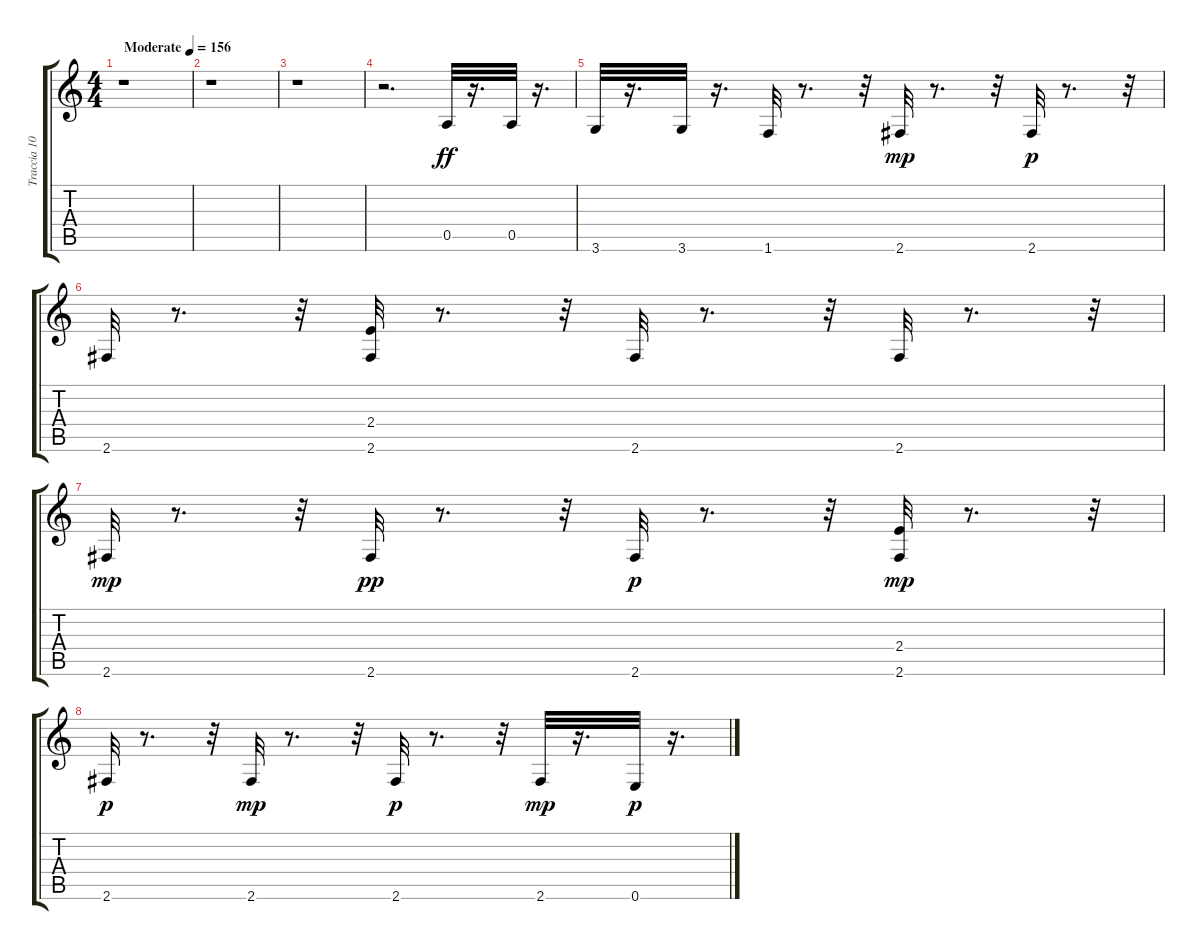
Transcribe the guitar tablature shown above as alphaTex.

\track ("Traccia 10" "Traccia 10") {instrument acousticbass}
\staff {score tabs}
\tuning (E4 B3 G3 D3 A2 E2) {hide}
\ts (4 4)
\tempo (156 "Moderate")
\clef g2
\ks c
r.1{dy ff instrument acousticbass} |
r.1 |
r.1 |
r.2{d} 0.5.32 r.16{d} 0.5.32 r.16{d} |
3.6.32 r.16{d} 3.6.32 r.16{d} 1.6.32 r.8{d} r.32 2.6.32{dy mp} r.8{d} r.32 2.6.32{dy p} r.8{d} r.32 |
2.6.32 r.8{d} r.32 (2.4 2.6).32 r.8{d} r.32 2.6.32 r.8{d} r.32 2.6.32 r.8{d} r.32 |
2.6.32{dy mp} r.8{d} r.32 2.6.32{dy pp} r.8{d} r.32 2.6.32{dy p} r.8{d} r.32 (2.4 2.6).32{dy mp} r.8{d} r.32 |
2.6.32{dy p} r.8{d} r.32 2.6.32{dy mp} r.8{d} r.32 2.6.32{dy p} r.8{d} r.32 2.6.32{dy mp} r.16{d} 0.6.32{dy p} r.16{d}
